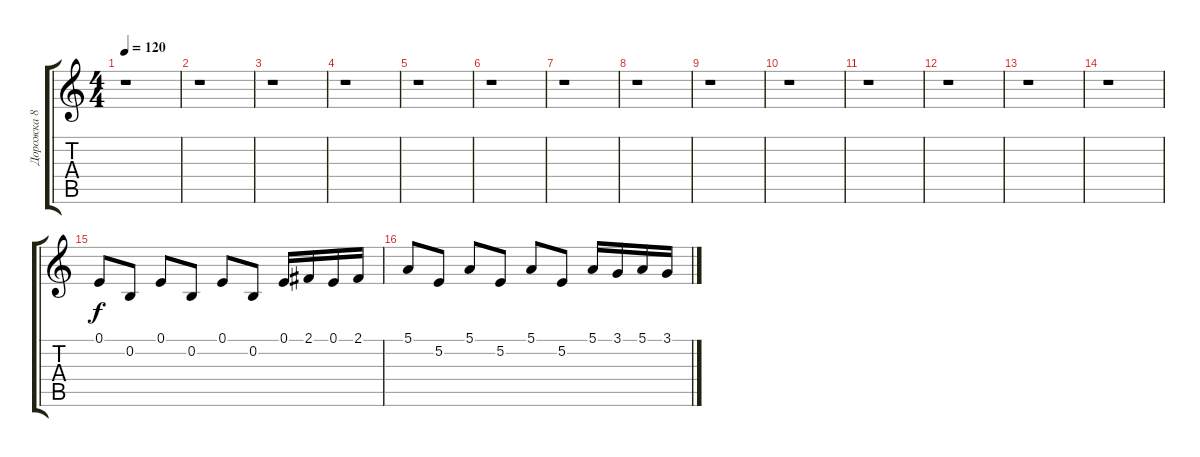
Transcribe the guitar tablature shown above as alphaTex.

\track ("Дорожка 8" "Дорожка 8") {instrument pizzicatostrings}
\staff {score tabs}
\tuning (E4 B3 G3 D3 A2 E2) {hide}
\ts (4 4)
\tempo 120
\clef g2
\ks c
r.1{dy f} |
r.1 |
r.1 |
r.1 |
r.1 |
r.1 |
r.1 |
r.1 |
r.1 |
r.1 |
r.1 |
r.1 |
r.1 |
r.1 |
0.1.8 0.2.8 0.1.8 0.2.8 0.1.8 0.2.8 0.1.16 2.1.16 0.1.16 2.1.16 |
5.1.8 5.2.8 5.1.8 5.2.8 5.1.8 5.2.8 5.1.16 3.1.16 5.1.16 3.1.16
